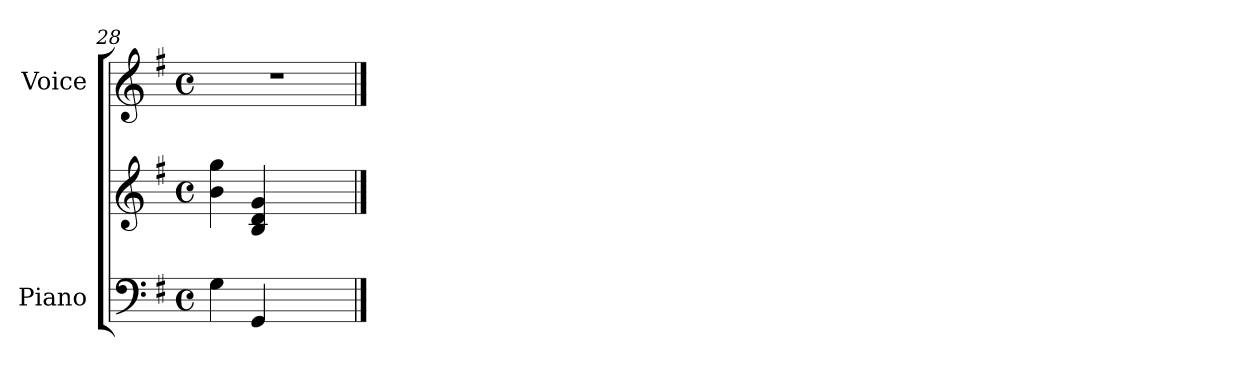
**kern	**kern	**kern
*part2	*part2	*part1
*staff3	*staff2	*staff1
*I"Piano	*	*I"Voice
*I'Pno.	*	*I'Voice
*clefF4	*clefG2	*clefG2
*k[f#]	*k[f#]	*k[f#]
*G:	*G:	*G:
*M4/4	*M4/4	*M4/4
*met(c)	*met(c)	*met(c)
=28	=28	=28
!	!	!LO:N:vis=1
4Gi\	4bi\ 4ggi	1r
4GGi/	4Bi/ 4di 4gi	.
2ryy	2ryy	.
==	==	==
*-	*-	*-
